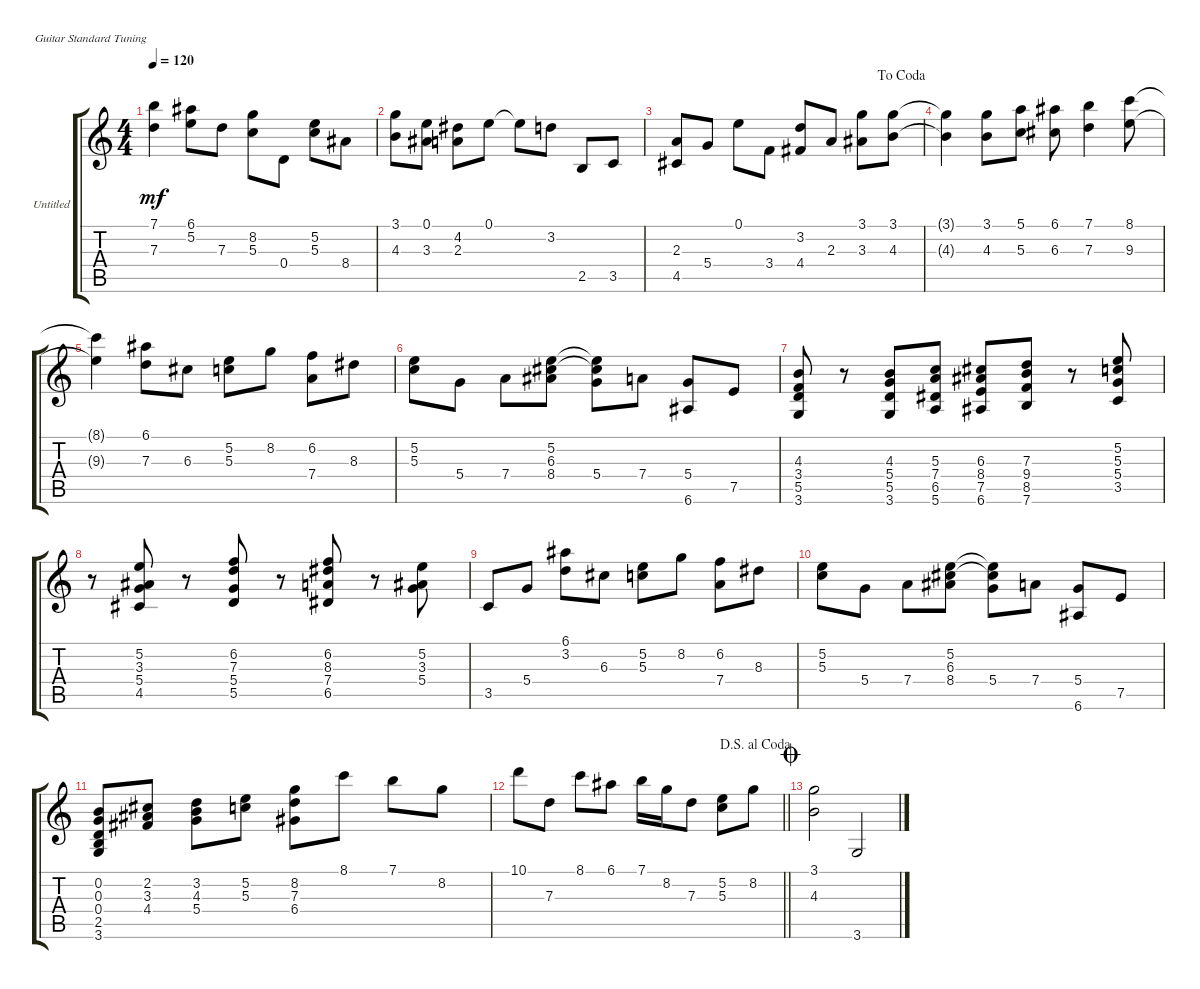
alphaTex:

\bracketExtendMode groupsimilarinstruments
\firstSystemTrackNameOrientation horizontal
\otherSystemsTrackNameOrientation horizontal
\track ("Untitled" "Untitled") {instrument acousticguitarnylon}
\staff {score tabs}
\tuning (E4 B3 G3 D3 A2 E2)
\ts (4 4)
\tempo 120
\clef g2
\ks c
(7.1 7.3).4{dy mf} (6.1 5.2).8 7.3.8 (8.2 5.3).8 0.4.8 (5.2 5.3).8 8.4.8 |
(3.1 4.3).8 (0.1 3.3).8 (4.2 2.3).8 0.1.8 0.1{t}.8 3.2.8 2.5.8 3.5.8 |
\jump dacoda
(2.3 4.5).8 5.4.8 0.1.8 3.4.8 (3.2 4.4).8 2.3.8 (3.1 3.3).8 (3.1 4.3).8 |
(3.1{t} 4.3{t}).4 (3.1 4.3).8 (5.1 5.3).8 (6.1 6.3).8 (7.1 7.3).4 (8.1 9.3).8 |
(8.1{t} 9.3{t}).4 (6.1 7.3).8 6.3.8 (5.2 5.3).8 8.2.8 (6.2 7.4).8 8.3.8 |
(5.2 5.3).8 5.4.8 7.4.8 (5.2 6.3 8.4).8 (5.2{t} 6.3{t} 5.4).8 7.4.8 (5.4 6.6).8 7.5.8 |
(4.3 3.4 5.5 3.6).8 r.8 (4.3 5.4 5.5 3.6).8 (5.3 7.4 6.5 5.6).8 (6.3 8.4 7.5 6.6).8 (7.3 9.4 8.5 7.6).8 r.8 (5.2 5.3 5.4 3.5).8 |
r.8 (5.2 3.3 5.4 4.5).8 r.8 (6.2 7.3 5.4 5.5).8 r.8 (6.2 8.3 7.4 6.5).8 r.8 (5.2 3.3 5.4).8 |
3.5.8 5.4.8 (6.1 3.2).8 6.3.8 (5.2 5.3).8 8.2.8 (6.2 7.4).8 8.3.8 |
(5.2 5.3).8 5.4.8 7.4.8 (5.2 6.3 8.4).8 (5.2{t} 6.3{t} 5.4).8 7.4.8 (5.4 6.6).8 7.5.8 |
(0.2 0.3 0.4 2.5 3.6).8 (2.2 3.3 4.4).8 (3.2 4.3 5.4).8 (5.2 5.3).8 (8.2 7.3 6.4).8 8.1.8 7.1.8 8.2.8 |
\jump dalsegnoalcoda
\barLineRight lightlight
10.1.8 7.3.8 8.1.8 6.1.8 7.1.16 8.2.16 7.3.8 (5.2 5.3).8 8.2.8 |
\jump coda
(3.1 4.3).2 3.6.2
